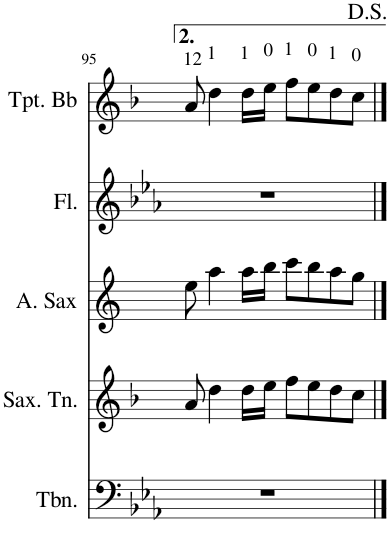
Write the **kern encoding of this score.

**kern	**kern	**kern	**kern	**kern	**kern	**kern
*part7	*part6	*part5	*part4	*part3	*part2	*part1
*staff7	*staff6	*staff5	*staff4	*staff3	*staff2	*staff1
*I"Tuba	*I"Trombone	*I"Saxofone Tenor	*I"Saxofone Alto	*I"Flauta	*I"Trompete 2	*I"Trompete Bb
*I'Tba.	*I'Tbn.	*I'Sax. Tn.	*	*I'Fl.	*	*I'Tpt. Bb
!!LO:PB:g=z
*clefF4	*clefF4	*clefG2	*clefG2	*clefG2	*clefG2	*clefG2
*	*	*Trd8c14	*Trd5c9	*	*Trd1c2	*Trd1c2
*k[b-e-a-]	*k[b-e-a-]	*k[b-]	*k[]	*k[b-e-a-]	*k[b-]	*k[b-]
*M4/4	*M4/4	*M4/4	*M4/4	*M4/4	*M4/4	*M4/4
=95	=95	=95	=95	=95	=95	=95
!	!	!	!	!	!	!LO:TX:a:t=12
8CC/L	1r	8a/	8ee\	1r	8a	8a/
!	!	!	!	!	!	!LO:TX:a:t=1
8C/J	.	4dd\	4aa\	.	4dd	4dd\
8CC	.	.	.	.	.	.
!	!	!	!	!	!	!LO:TX:a:t=1
8r	.	16dd\LL	16aa\LL	.	16f/LL	16dd\LL
!	!	!	!	!	!	!LO:TX:a:t=0
.	.	16ee\JJ	16bb\JJ	.	16g/JJ	16ee\JJ
!	!	!	!	!	!	!LO:TX:a:t=1
2r	.	8ff\L	8ccc\L	.	8a/L	8ff\L
!	!	!	!	!	!	!LO:TX:a:t=0
.	.	8ee\	8bb\	.	8g/J	8ee\
!	!	!	!	!	!	!LO:TX:a:t=1
.	.	8dd\	8aa\	.	8f/L	8dd\
!	!	!	!	!	!	!LO:TX:a:t=0
.	.	8cc\J	8gg\J	.	8e/J	8cc\J
==	==	==	==	==	==	==
*-	*-	*-	*-	*-	*-	*-
